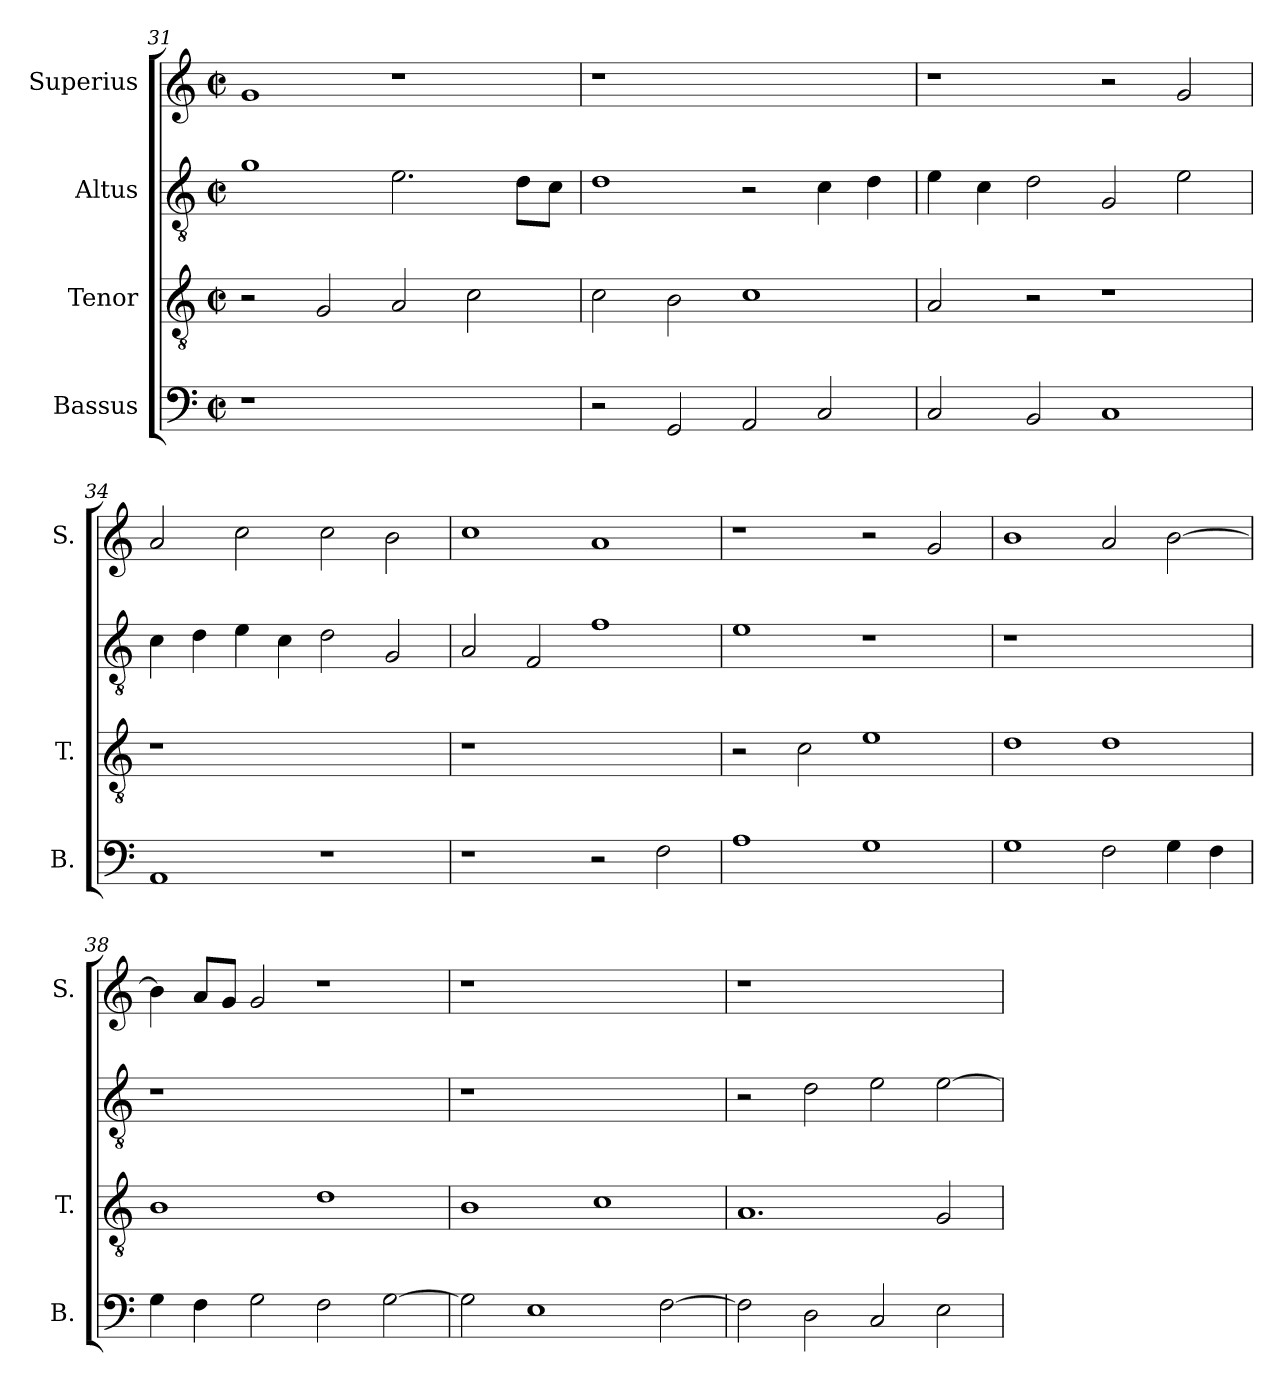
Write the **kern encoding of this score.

**kern	**kern	**kern	**kern
*part4	*part3	*part2	*part1
*staff4	*staff3	*staff2	*staff1
*I"Bassus	*I"Tenor	*I"Altus	*I"Superius
*I'B.	*I'T.	*	*I'S.
*clefF4	*clefGv2	*clefGv2	*clefG2
*	*ITrd7c12	*ITrd7c12	*
*k[]	*k[]	*k[]	*k[]
*C:	*C:	*C:	*C:
*M2/2	*M2/2	*M2/2	*M2/2
*met(c|)	*met(c|)	*met(c|)	*met(c|)
=31	=31	=31	=31
!LO:N:vis=1	!	!	!
1r	2r	1Gi	1gi
.	2GGi/	.	.
1ryy	2AAi/	2.Ei\	1r
.	2Ci\	.	.
.	.	8Di\L	.
.	.	8Ci\J	.
=32	=32	=32	=32
!	!	!	!LO:N:vis=1
2r	2Ci\	1Di	1r
2GGi/	2BBi\	.	.
2AAi/	1Ci	2r	1ryy
2Ci/	.	4Ci\	.
.	.	4Di\	.
=33	=33	=33	=33
2Ci/	2AAi/	4Ei\	1r
.	.	4Ci\	.
2BBi/	2r	2Di\	.
1Ci	1r	2GGi/	2r
.	.	2Ei\	2gi/
!!LO:PB:g=z
=34	=34	=34	=34
!	!LO:N:vis=1	!	!
1AAi	1r	4Ci\	2ai/
.	.	4Di\	.
.	.	4Ei\	2cci\
.	.	4Ci\	.
1r	1ryy	2Di\	2cci\
.	.	2GGi/	2bi\
=35	=35	=35	=35
!	!LO:N:vis=1	!	!
1r	1r	2AAi/	1cci
.	.	2FFi/	.
2r	1ryy	1Fi	1ai
2Fi\	.	.	.
=36	=36	=36	=36
1Ai	2r	1Ei	1r
.	2Ci\	.	.
1Gi	1Ei	1r	2r
.	.	.	2gi/
=37	=37	=37	=37
!	!	!LO:N:vis=1	!
1Gi	1Di	1r	1bi
2Fi\	1Di	1ryy	2ai/
4Gi\	.	.	[>2bi\
4Fi\	.	.	.
=38	=38	=38	=38
!	!	!LO:N:vis=1	!
4Gi\	1BBi	1r	4bi\]
4Fi\	.	.	8ai/L
.	.	.	8gi/J
2Gi\	.	.	2gi/
2Fi\	1Di	1ryy	1r
[>2Gi\	.	.	.
!!LO:LB:g=z
=39	=39	=39	=39
!	!	!LO:N:vis=1	!LO:N:vis=1
2Gi\]	1BBi	1r	1r
1Ei	.	.	.
.	1Ci	1ryy	1ryy
[>2Fi\	.	.	.
=40	=40	=40	=40
!	!	!	!LO:N:vis=1
2Fi\]	1.AAi	2r	1r
2Di\	.	2Di\	.
2Ci/	.	2Ei\	1ryy
2Ei\	2GGi/	[>2Ei\	.
=	=	=	=
*-	*-	*-	*-
